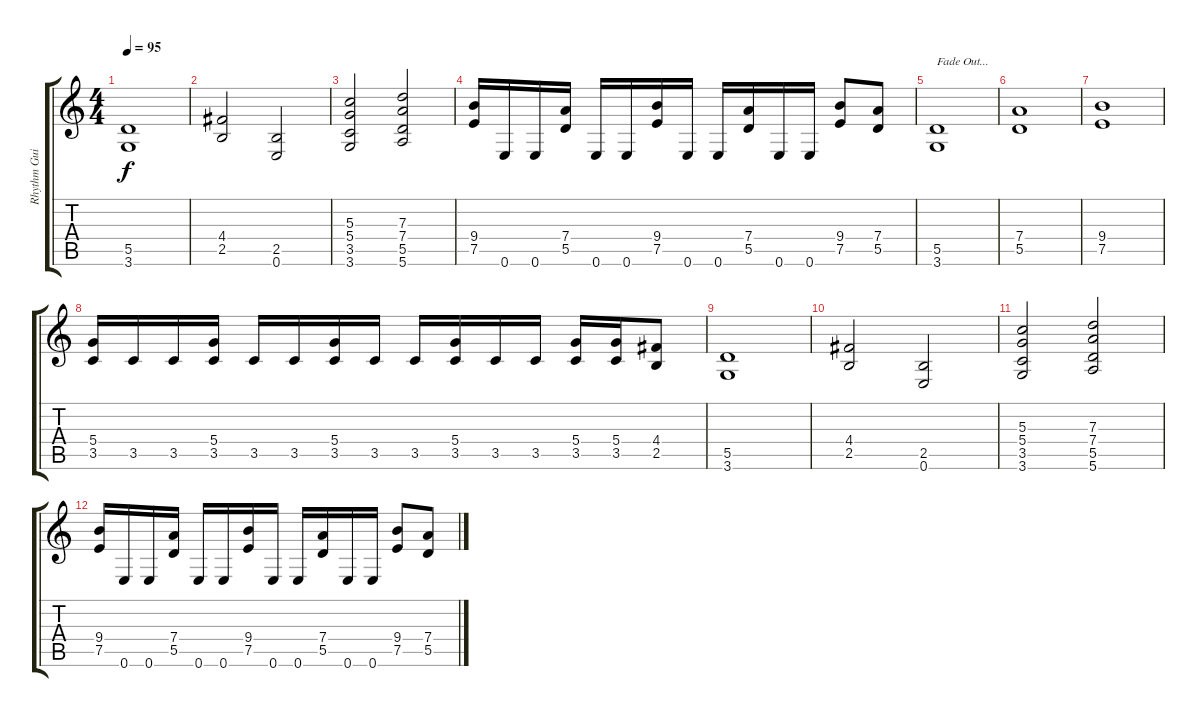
\track ("Rhythm Guitar 1" "Rhythm Gui") {instrument overdrivenguitar}
\staff {score tabs}
\tuning (E4 B3 G3 D3 A2 E2) {hide}
\ts (4 4)
\tempo 95
\clef g2
\ks c
(5.5 3.6).1{dy f} |
(4.4 2.5).2 (2.5 0.6).2 |
(5.3 5.4 3.5 3.6).2 (7.3 7.4 5.5 5.6).2 |
(9.4 7.5).16 0.6.16 0.6.16 (7.4 5.5).16 0.6.16 0.6.16 (9.4 7.5).16 0.6.16 0.6.16 (7.4 5.5).16 0.6.16 0.6.16 (9.4 7.5).8 (7.4 5.5).8 |
(5.5 3.6).1{txt "Fade Out..." volume 6} |
(7.4 5.5).1 |
(9.4 7.5).1 |
(5.4 3.5).16 3.5.16 3.5.16 (5.4 3.5).16 3.5.16 3.5.16 (5.4 3.5).16 3.5.16 3.5.16 (5.4 3.5).16 3.5.16 3.5.16 (5.4 3.5).16 (5.4 3.5).16 (4.4 2.5).8 |
(5.5 3.6).1{volume 1} |
(4.4 2.5).2 (2.5 0.6).2 |
(5.3 5.4 3.5 3.6).2 (7.3 7.4 5.5 5.6).2 |
(9.4 7.5).16 0.6.16 0.6.16 (7.4 5.5).16 0.6.16 0.6.16 (9.4 7.5).16 0.6.16 0.6.16 (7.4 5.5).16 0.6.16 0.6.16 (9.4 7.5).8 (7.4 5.5).8
